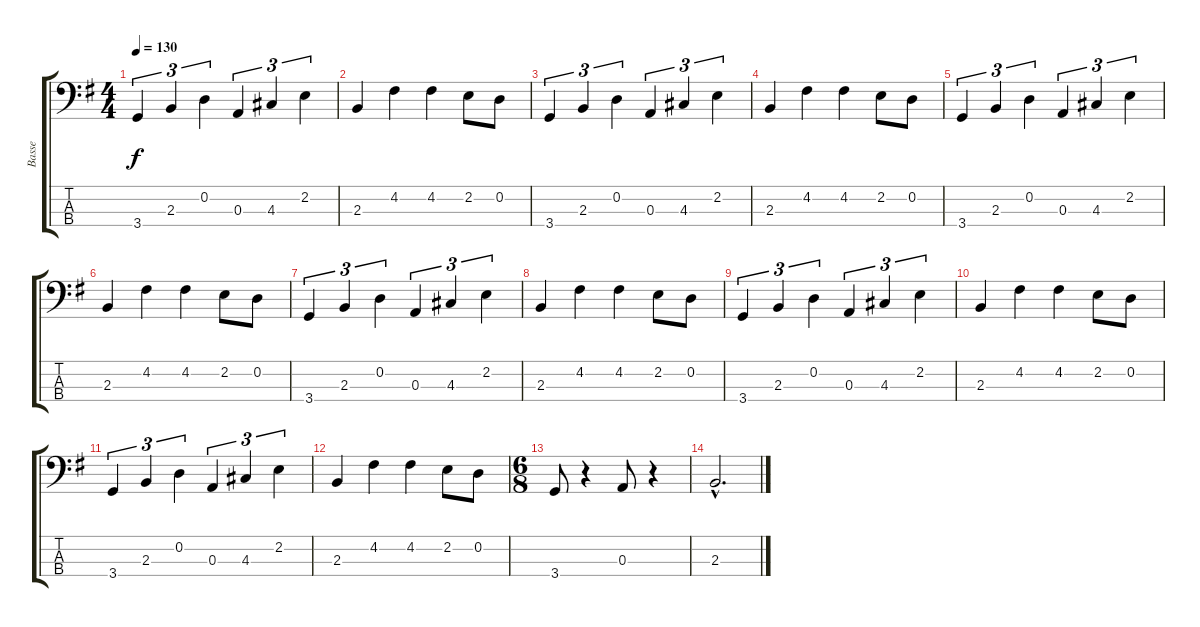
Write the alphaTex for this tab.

\track ("Basse" "Basse") {instrument acousticbass}
\staff {score tabs}
\tuning (G2 D2 A1 E1) {hide}
\ts (4 4)
\tempo 130
\clef f4
\ks g
3.4.4{tu (3 2) dy f} 2.3.4{tu (3 2)} 0.2.4{tu (3 2)} 0.3.4{tu (3 2)} 4.3.4{tu (3 2)} 2.2.4{tu (3 2)} |
2.3.4 4.2.4 4.2.4 2.2.8 0.2.8 |
3.4.4{tu (3 2)} 2.3.4{tu (3 2)} 0.2.4{tu (3 2)} 0.3.4{tu (3 2)} 4.3.4{tu (3 2)} 2.2.4{tu (3 2)} |
2.3.4 4.2.4 4.2.4 2.2.8 0.2.8 |
3.4.4{tu (3 2)} 2.3.4{tu (3 2)} 0.2.4{tu (3 2)} 0.3.4{tu (3 2)} 4.3.4{tu (3 2)} 2.2.4{tu (3 2)} |
2.3.4 4.2.4 4.2.4 2.2.8 0.2.8 |
3.4.4{tu (3 2)} 2.3.4{tu (3 2)} 0.2.4{tu (3 2)} 0.3.4{tu (3 2)} 4.3.4{tu (3 2)} 2.2.4{tu (3 2)} |
2.3.4 4.2.4 4.2.4 2.2.8 0.2.8 |
3.4.4{tu (3 2)} 2.3.4{tu (3 2)} 0.2.4{tu (3 2)} 0.3.4{tu (3 2)} 4.3.4{tu (3 2)} 2.2.4{tu (3 2)} |
2.3.4 4.2.4 4.2.4 2.2.8 0.2.8 |
3.4.4{tu (3 2)} 2.3.4{tu (3 2)} 0.2.4{tu (3 2)} 0.3.4{tu (3 2)} 4.3.4{tu (3 2)} 2.2.4{tu (3 2)} |
2.3.4 4.2.4 4.2.4 2.2.8 0.2.8 |
\ts (6 8)
3.4.8 r.4 0.3.8 r.4 |
2.3{hac}.2{d}
